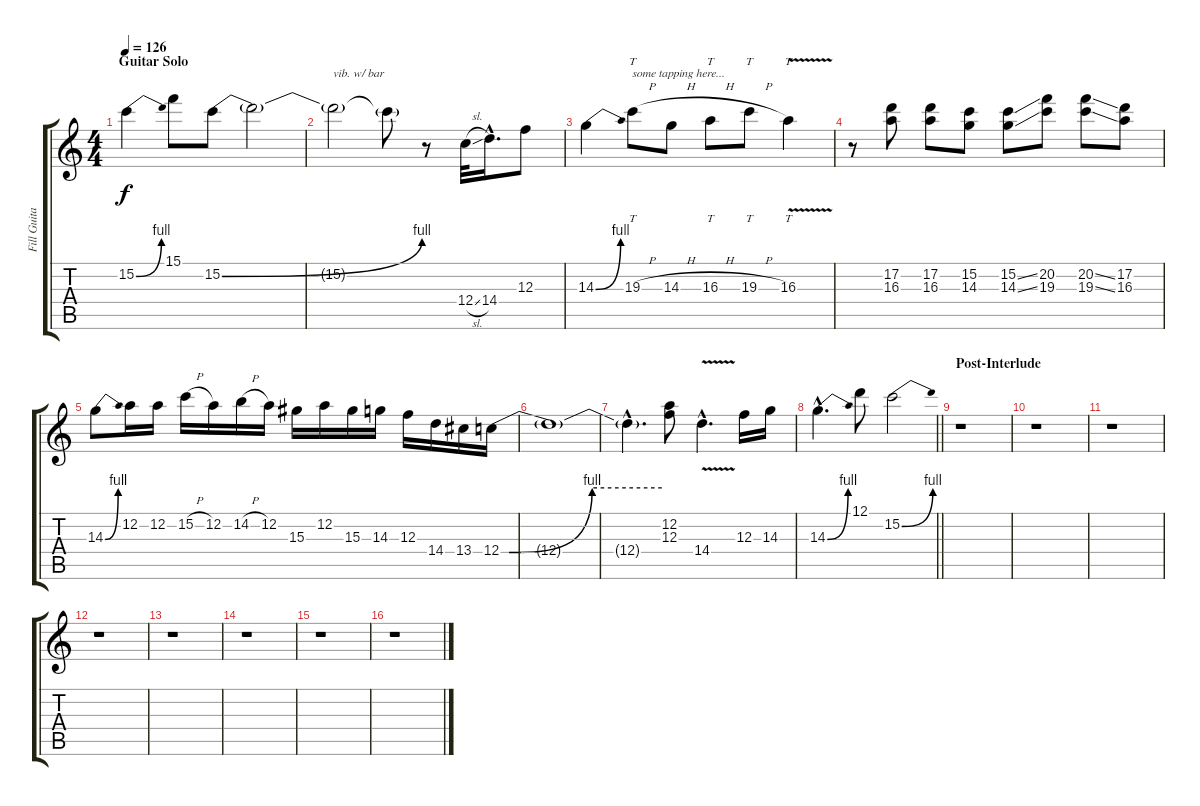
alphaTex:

\track ("Fill Guitar" "Fill Guita") {instrument distortionguitar}
\staff {score tabs}
\tuning (D4 A3 F3 C3 G2 C2) {hide}
\ts (4 4)
\section ("" "Guitar Solo")
\tempo 126
\clef g2
\ks c
15.2{be (bend 0 0 60 4)}.4{dy f volume 12} 15.1.8 15.2{be (bend 0 0 60 4)}.8 15.2{t}.2 |
15.2{t}.2{txt "vib. w/ bar"} 15.2{t}.8 r.8 12.4{sl}.32 14.4{hac}.16{d} 12.3.8 |
14.3{be (bend 0 0 60 4)}.4 19.3{h}.8{tt txt "some tapping here..."} 14.3{h}.8 16.3{h}.8{tt} 19.3{h}.8{tt} 16.3{v}.4{tt} |
r.8 (17.2 16.3).8 (17.2 16.3).8 (15.2 14.3).8 (15.2{ss} 14.3{ss}).8 (20.2 19.3).8 (20.2{ss} 19.3{ss}).8 (17.2 16.3).8 |
14.3{be (bend 0 0 60 4)}.8 12.2.16 12.2.16 15.2{h}.16 12.2.16 14.2{h}.16 12.2.16 15.3.16 12.2.16 15.3.16 14.3.16 12.3.16 14.4.16 13.4.16 12.4{be (custom 0 0 3 0 34 4 60 4)}.16 |
12.4{t}.1 |
12.4{hac t}.4{d} (12.2 12.3).8 14.4{v hac}.4{d} 12.3.16 14.3.16 |
\barLineRight lightlight
14.3{be (bend 0 0 60 4) hac}.4{d} 12.1.8 15.2{be (bend 0 0 60 4)}.2 |
\section ("" "Post-Interlude")
r.1 |
r.1 |
r.1 |
r.1 |
r.1 |
r.1 |
r.1 |
r.1
